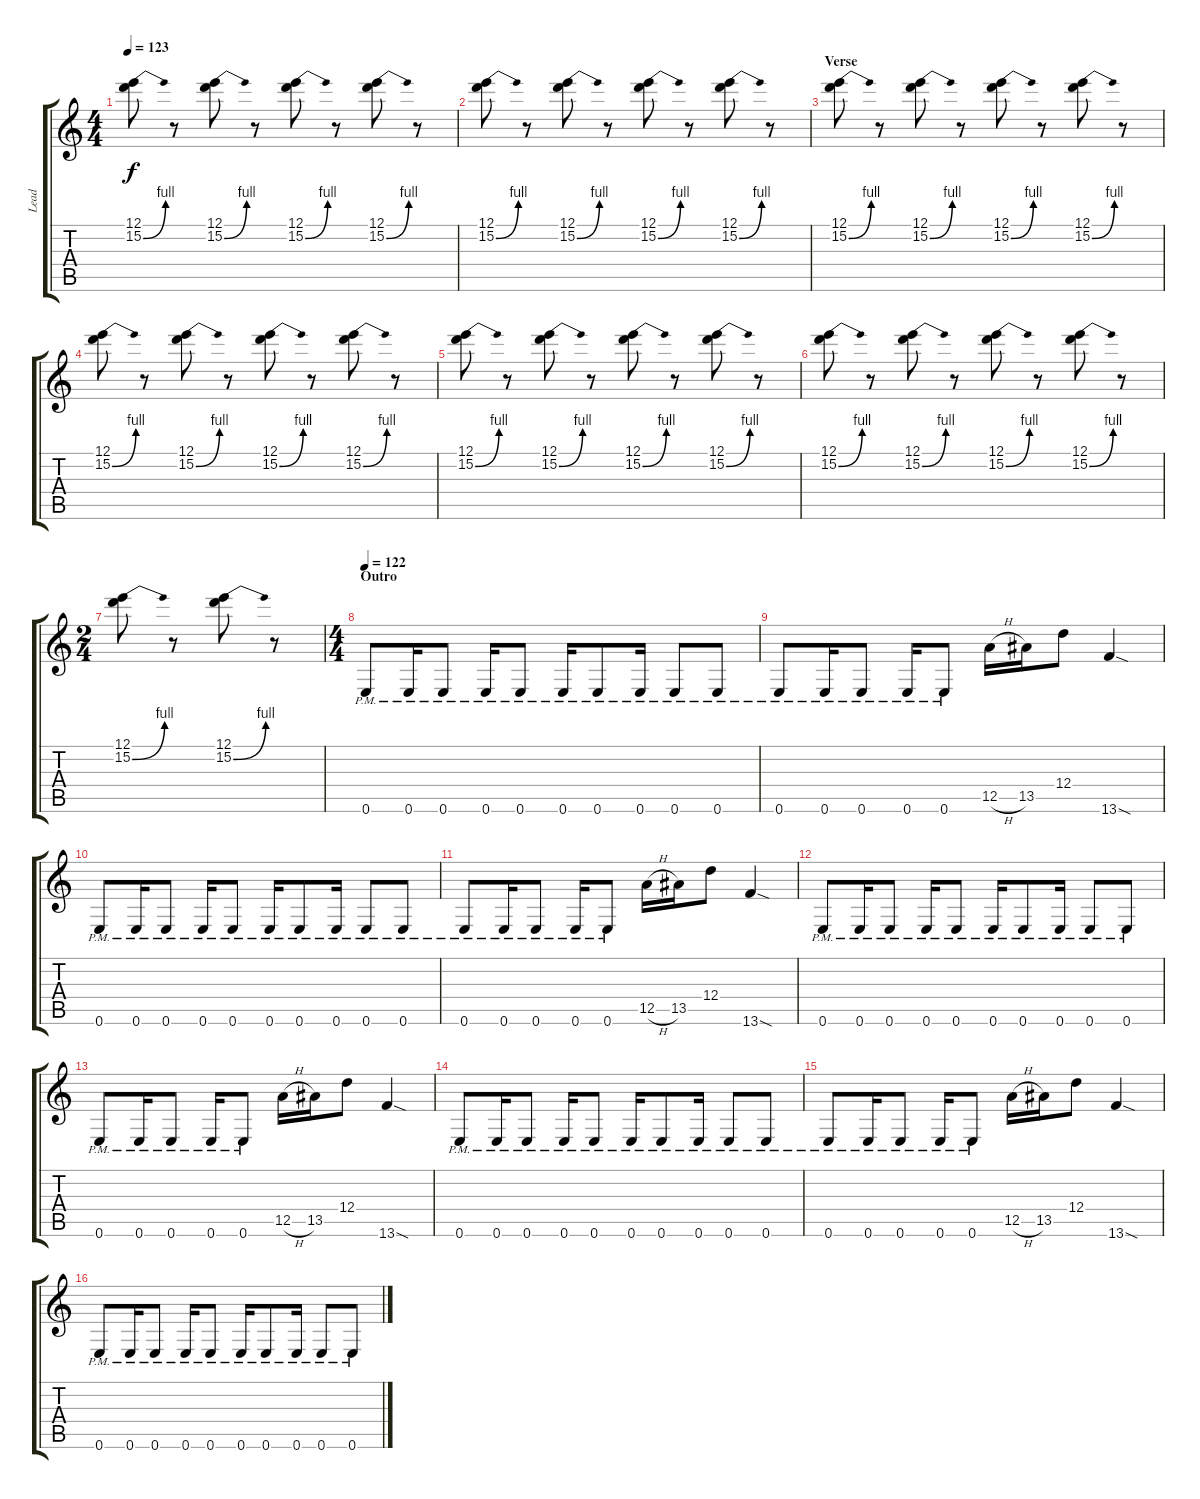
\track ("Lead" "Lead") {instrument distortionguitar}
\staff {score tabs}
\tuning (E4 B3 G3 D3 A2 E2) {hide}
\ts (4 4)
\tempo 123
\clef g2
\ks c
(12.1 15.2{be (bend 0 0 60 4)}).8{dy f} r.8 (12.1 15.2{be (bend 0 0 60 4)}).8 r.8 (12.1 15.2{be (bend 0 0 60 4)}).8 r.8 (12.1 15.2{be (bend 0 0 60 4)}).8 r.8 |
(12.1 15.2{be (bend 0 0 60 4)}).8 r.8 (12.1 15.2{be (bend 0 0 60 4)}).8 r.8 (12.1 15.2{be (bend 0 0 60 4)}).8 r.8 (12.1 15.2{be (bend 0 0 60 4)}).8 r.8 |
\section ("" "Verse")
(12.1 15.2{be (bend 0 0 60 4)}).8 r.8 (12.1 15.2{be (bend 0 0 60 4)}).8 r.8 (12.1 15.2{be (bend 0 0 60 4)}).8 r.8 (12.1 15.2{be (bend 0 0 60 4)}).8 r.8 |
(12.1 15.2{be (bend 0 0 60 4)}).8 r.8 (12.1 15.2{be (bend 0 0 60 4)}).8 r.8 (12.1 15.2{be (bend 0 0 60 4)}).8 r.8 (12.1 15.2{be (bend 0 0 60 4)}).8 r.8 |
(12.1 15.2{be (bend 0 0 60 4)}).8 r.8 (12.1 15.2{be (bend 0 0 60 4)}).8 r.8 (12.1 15.2{be (bend 0 0 60 4)}).8 r.8 (12.1 15.2{be (bend 0 0 60 4)}).8 r.8 |
(12.1 15.2{be (bend 0 0 60 4)}).8 r.8 (12.1 15.2{be (bend 0 0 60 4)}).8 r.8 (12.1 15.2{be (bend 0 0 60 4)}).8 r.8 (12.1 15.2{be (bend 0 0 60 4)}).8 r.8 |
\ts (2 4)
(12.1 15.2{be (bend 0 0 60 4)}).8 r.8 (12.1 15.2{be (bend 0 0 60 4)}).8 r.8 |
\ts (4 4)
\section ("" "Outro")
\tempo 122
0.6{pm}.8 0.6{pm}.16 0.6{pm}.8 0.6{pm}.16 0.6{pm}.8 0.6{pm}.16 0.6{pm}.8 0.6{pm}.16 0.6{pm}.8 0.6{pm}.8 |
0.6{pm}.8 0.6{pm}.16 0.6{pm}.8 0.6{pm}.16 0.6{pm}.8 12.5{h}.16 13.5.16 12.4.8 13.6{sod}.4 |
0.6{pm}.8 0.6{pm}.16 0.6{pm}.8 0.6{pm}.16 0.6{pm}.8 0.6{pm}.16 0.6{pm}.8 0.6{pm}.16 0.6{pm}.8 0.6{pm}.8 |
0.6{pm}.8 0.6{pm}.16 0.6{pm}.8 0.6{pm}.16 0.6{pm}.8 12.5{h}.16 13.5.16 12.4.8 13.6{sod}.4 |
0.6{pm}.8 0.6{pm}.16 0.6{pm}.8 0.6{pm}.16 0.6{pm}.8 0.6{pm}.16 0.6{pm}.8 0.6{pm}.16 0.6{pm}.8 0.6{pm}.8 |
0.6{pm}.8 0.6{pm}.16 0.6{pm}.8 0.6{pm}.16 0.6{pm}.8 12.5{h}.16 13.5.16 12.4.8 13.6{sod}.4 |
0.6{pm}.8 0.6{pm}.16 0.6{pm}.8 0.6{pm}.16 0.6{pm}.8 0.6{pm}.16 0.6{pm}.8 0.6{pm}.16 0.6{pm}.8 0.6{pm}.8 |
0.6{pm}.8 0.6{pm}.16 0.6{pm}.8 0.6{pm}.16 0.6{pm}.8 12.5{h}.16 13.5.16 12.4.8 13.6{sod}.4 |
0.6{pm}.8 0.6{pm}.16 0.6{pm}.8 0.6{pm}.16 0.6{pm}.8 0.6{pm}.16 0.6{pm}.8 0.6{pm}.16 0.6{pm}.8 0.6{pm}.8
